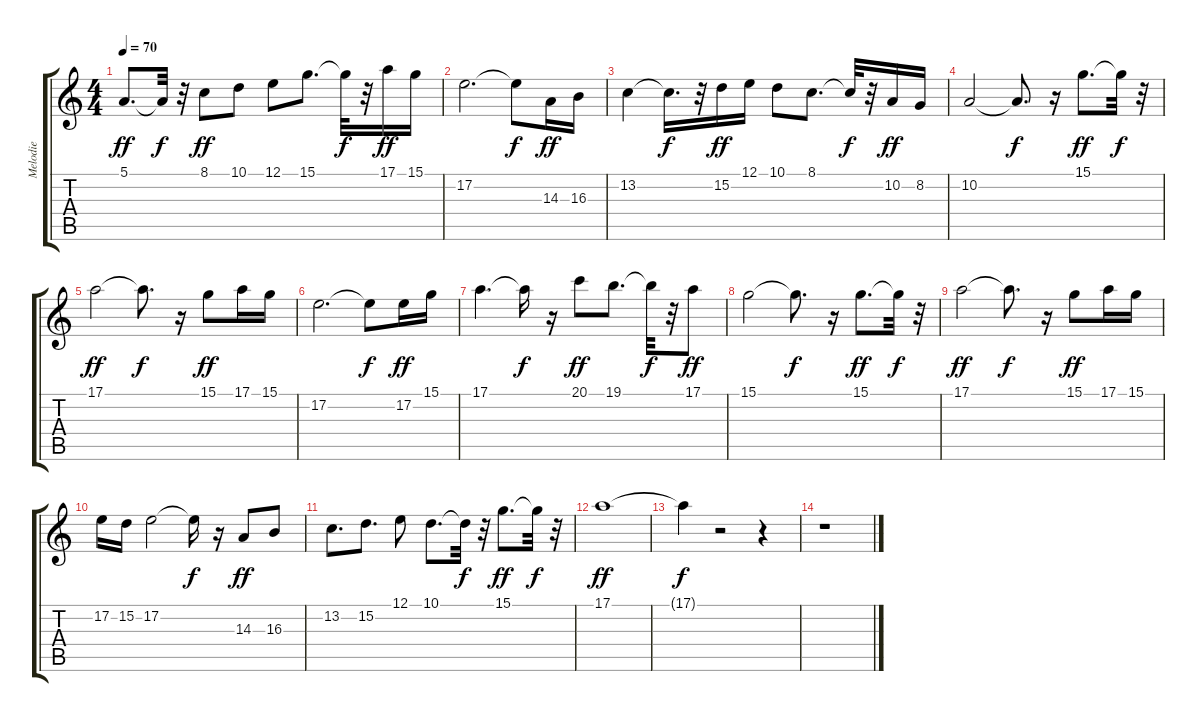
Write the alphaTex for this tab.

\track ("Melodie" "Melodie") {instrument shakuhachi}
\staff {score tabs}
\tuning (E4 B3 G3 D3 A2 E2) {hide}
\ts (4 4)
\tempo 70
\clef g2
\ks c
5.1.8{d dy ff} 5.1{t}.32{dy f} r.32 8.1.8{dy ff} 10.1.8 12.1.8 15.1.8{d} 15.1{t}.32{dy f} r.32 17.1.16{dy ff} 15.1.16 |
17.2.2{d} 17.2{t}.8{dy f} 14.3.16{dy ff} 16.3.16 |
13.2.4 13.2{t}.16{d dy f} r.32 15.2.16{dy ff} 12.1.16 10.1.8 8.1.8{d} 8.1{t}.32{dy f} r.32 10.2.16{dy ff} 8.2.16 |
10.2.2 10.2{t}.8{d dy f} r.16 15.1.8{d dy ff} 15.1{t}.32{dy f} r.32 |
17.1.2{dy ff} 17.1{t}.8{d dy f} r.16 15.1.8{dy ff} 17.1.16 15.1.16 |
17.2.2{d} 17.2{t}.8{dy f} 17.2.16{dy ff} 15.1.16 |
17.1.4{d} 17.1{t}.16{dy f} r.16 20.1.8{dy ff} 19.1.8{d} 19.1{t}.32{dy f} r.32 17.1.8{dy ff} |
15.1.2 15.1{t}.8{d dy f} r.16 15.1.8{d dy ff} 15.1{t}.32{dy f} r.32 |
17.1.2{dy ff} 17.1{t}.8{d dy f} r.16 15.1.8{dy ff} 17.1.16 15.1.16 |
17.2.16 15.2.16 17.2.2 17.2{t}.16{dy f} r.16 14.3.8{dy ff} 16.3.8 |
13.2.8{d} 15.2.8{d} 12.1.8 10.1.8{d} 10.1{t}.32{dy f} r.32 15.1.8{d dy ff} 15.1{t}.32{dy f} r.32 |
17.1.1{dy ff} |
17.1{t}.4{dy f} r.2 r.4 |
r.1
